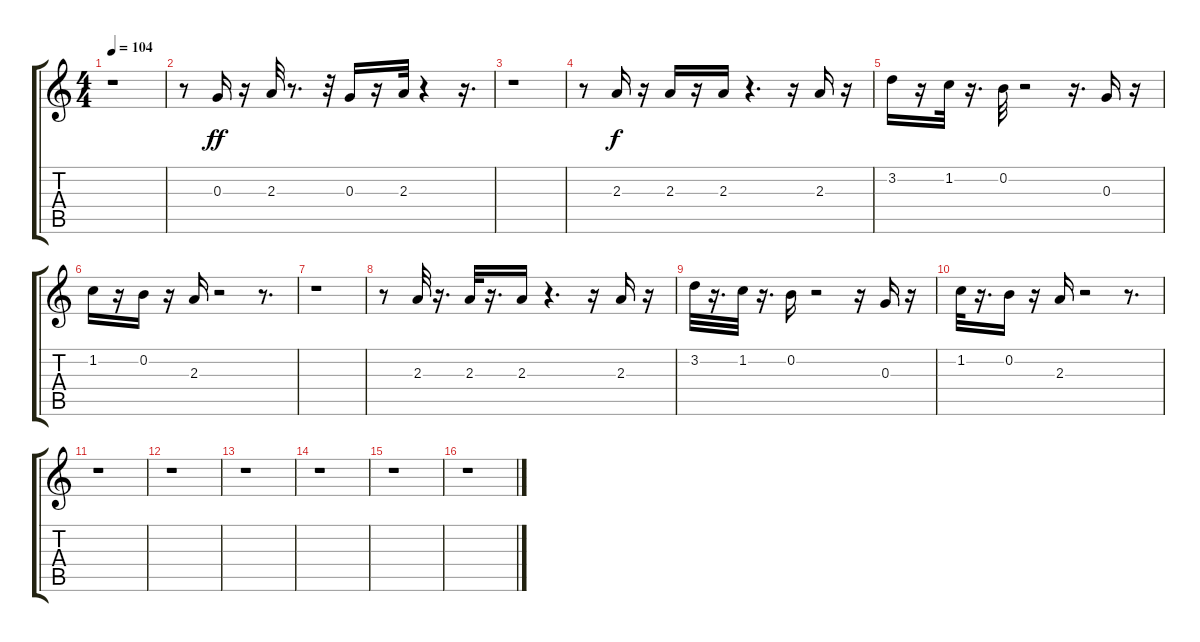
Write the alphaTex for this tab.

\track "" {instrument electricguitarmuted}
\staff {score tabs}
\tuning (E4 B3 G3 D3 A2 E2) {hide}
\ts (4 4)
\tempo 104
\clef g2
\ks c
r.1{dy ff} |
r.8 0.3.16 r.16 2.3.32 r.8{d} r.32 0.3.16 r.16 2.3.32 r.4 r.16{d} |
r.1 |
r.8 2.3.16{dy f} r.16 2.3.16 r.16 2.3.16 r.4{d} r.16 2.3.16 r.16 |
3.2.16 r.16 1.2.32 r.16{d} 0.2.32 r.2 r.16{d} 0.3.16 r.16 |
1.2.16 r.16 0.2.16 r.16 2.3.16 r.2 r.8{d} |
r.1 |
r.8 2.3.32 r.16{d} 2.3.32 r.16{d} 2.3.16 r.4{d} r.16 2.3.16 r.16 |
3.2.32 r.16{d} 1.2.32 r.16{d} 0.2.16 r.2 r.16 0.3.16 r.16 |
1.2.32 r.16{d} 0.2.16 r.16 2.3.16 r.2 r.8{d} |
r.1 |
r.1 |
r.1 |
r.1 |
r.1 |
r.1
